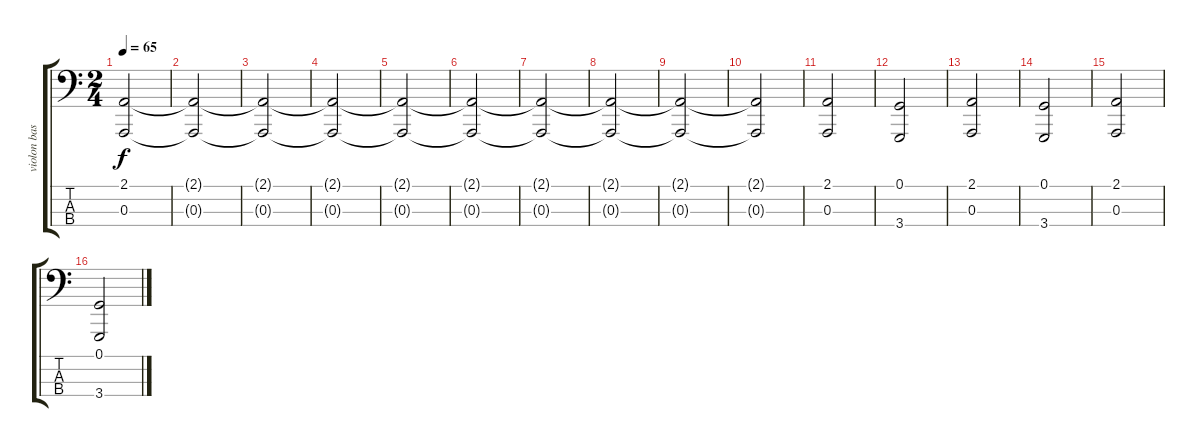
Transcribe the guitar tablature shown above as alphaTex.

\track ("violon bass" "violon bas") {instrument stringensemble1}
\staff {score tabs}
\tuning (G2 D2 A1 E1) {hide}
\ts (2 4)
\tempo 65
\clef f4
\ks c
(2.1{t} 0.3{t}).2{dy f} |
(2.1{t} 0.3{t}).2 |
(2.1{t} 0.3{t}).2 |
(2.1{t} 0.3{t}).2 |
(2.1{t} 0.3{t}).2 |
(2.1{t} 0.3{t}).2 |
(2.1{t} 0.3{t}).2 |
(2.1{t} 0.3{t}).2 |
(2.1{t} 0.3{t}).2 |
(2.1{t} 0.3{t}).2 |
(2.1 0.3).2 |
(0.1 3.4).2 |
(2.1 0.3).2 |
(0.1 3.4).2 |
(2.1 0.3).2 |
(0.1 3.4).2
